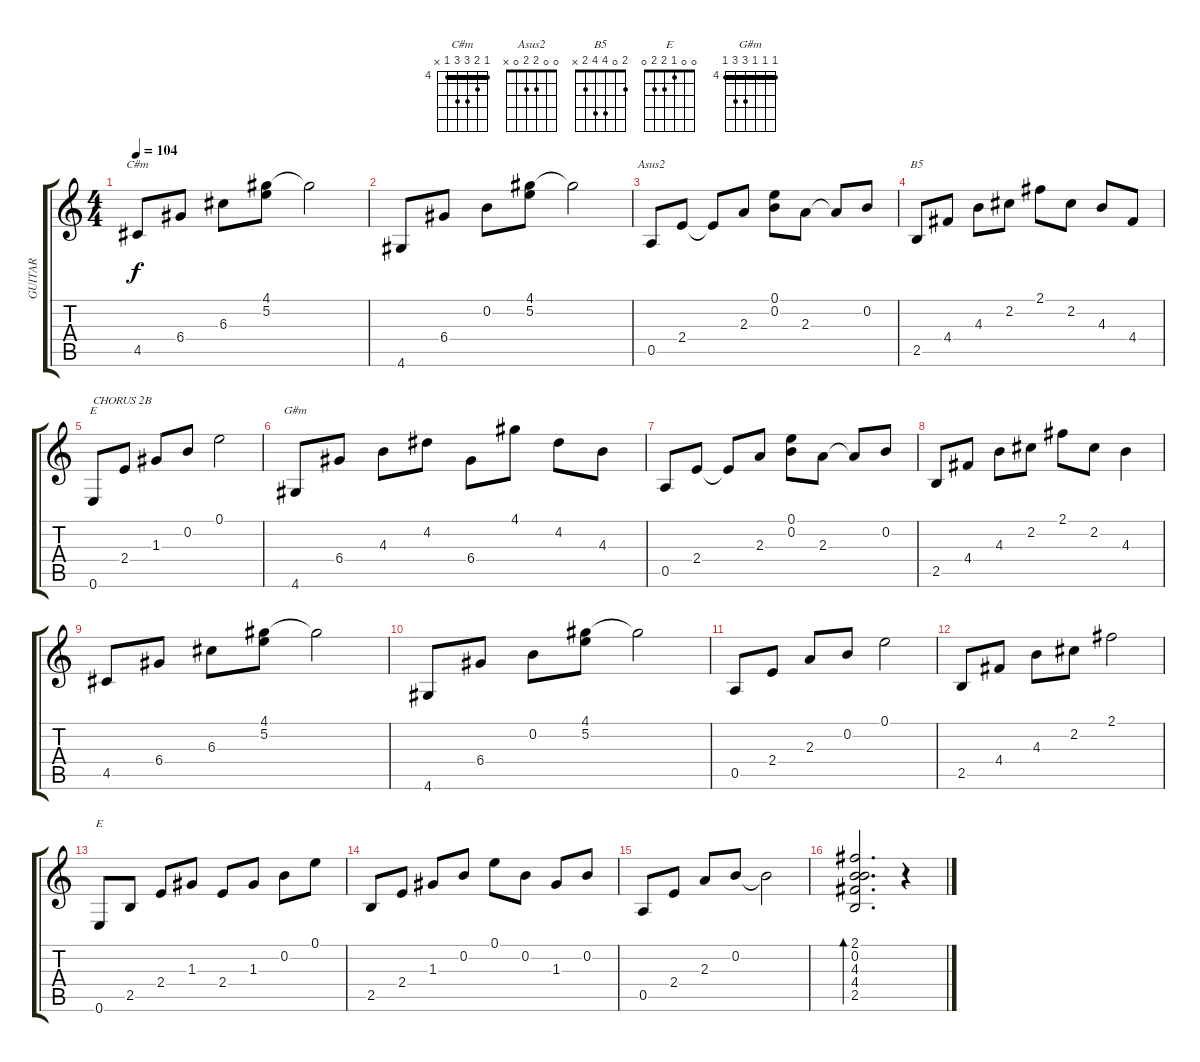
\track ("GUITAR" "GUITAR") {instrument acousticguitarsteel}
\staff {score tabs}
\tuning (E4 B3 G3 D3 A2 E2) {hide}
\chord ("C#m" 4 5 6 6 4 x) {firstfret 4 barre 4}
\chord ("Asus2" 0 0 2 2 0 x)
\chord ("B5" 2 0 4 4 2 x)
\chord ("E" 4 5 1 x 2 0)
\chord ("G#m" 4 4 4 6 6 4) {firstfret 4 barre 4}
\chord ("E" 0 0 1 2 2 0)
\ts (4 4)
\tempo 104
\clef g2
\ks c
4.5.8{ch "C#m" dy f} 6.4.8 6.3.8 (4.1 5.2).8 4.1{t}.2 |
4.6.8 6.4.8 0.2.8 (4.1 5.2).8 4.1{t}.2 |
0.5.8{ch "Asus2"} 2.4.8 2.4{t}.8 2.3.8 (0.1 0.2).8 2.3.8 2.3{t}.8 0.2.8 |
2.5.8{ch "B5"} 4.4.8 4.3.8 2.2.8 2.1.8 2.2.8 4.3.8 4.4.8 |
0.6.8{ch "E" txt "CHORUS 2B"} 2.4.8 1.3.8 0.2.8 0.1.2 |
4.6.8{ch "G#m"} 6.4.8 4.3.8 4.2.8 6.4.8 4.1.8 4.2.8 4.3.8 |
0.5.8 2.4.8 2.4{t}.8 2.3.8 (0.1 0.2).8 2.3.8 2.3{t}.8 0.2.8 |
2.5.8 4.4.8 4.3.8 2.2.8 2.1.8 2.2.8 4.3.4 |
4.5.8 6.4.8 6.3.8 (4.1 5.2).8 4.1{t}.2 |
4.6.8 6.4.8 0.2.8 (4.1 5.2).8 4.1{t}.2 |
0.5.8 2.4.8 2.3.8 0.2.8 0.1.2 |
2.5.8 4.4.8 4.3.8 2.2.8 2.1.2 |
0.6.8{ch "E"} 2.5.8 2.4.8 1.3.8 2.4.8 1.3.8 0.2.8 0.1.8 |
2.5.8 2.4.8 1.3.8 0.2.8 0.1.8 0.2.8 1.3.8 0.2.8 |
0.5.8 2.4.8 2.3.8 0.2.8 0.2{t}.2 |
(2.1 0.2 4.3 4.4 2.5).2{d bd 60} r.4
